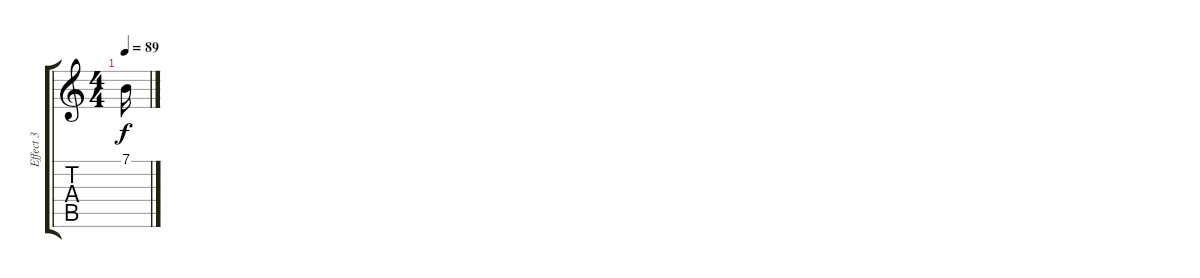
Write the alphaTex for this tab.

\track ("Effect 3" "Effect 3") {instrument fx1rain}
\staff {score tabs}
\tuning (E4 B3 G3 D3 A2 E2) {hide}
\ts (4 4)
\tempo 89
\clef g2
\ks c
7.1.16{dy f}
